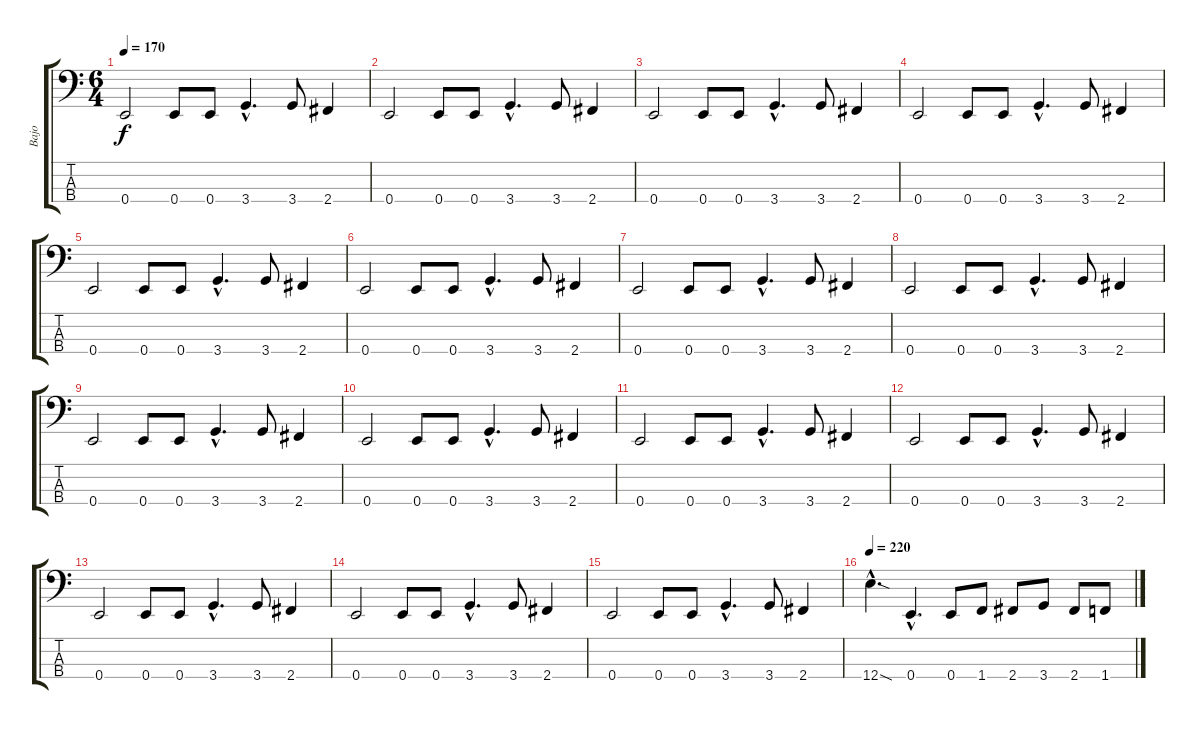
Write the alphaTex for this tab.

\track ("Bajo" "Bajo") {instrument electricbasspick}
\staff {score tabs}
\tuning (G2 D2 A1 E1) {hide}
\ts (6 4)
\tempo 170
\clef f4
\ks c
0.4.2{dy f} 0.4.8 0.4.8 3.4{hac}.4{d} 3.4.8 2.4.4 |
0.4.2 0.4.8 0.4.8 3.4{hac}.4{d} 3.4.8 2.4.4 |
0.4.2 0.4.8 0.4.8 3.4{hac}.4{d} 3.4.8 2.4.4 |
0.4.2 0.4.8 0.4.8 3.4{hac}.4{d} 3.4.8 2.4.4 |
0.4.2 0.4.8 0.4.8 3.4{hac}.4{d} 3.4.8 2.4.4 |
0.4.2 0.4.8 0.4.8 3.4{hac}.4{d} 3.4.8 2.4.4 |
0.4.2 0.4.8 0.4.8 3.4{hac}.4{d} 3.4.8 2.4.4 |
0.4.2 0.4.8 0.4.8 3.4{hac}.4{d} 3.4.8 2.4.4 |
0.4.2 0.4.8 0.4.8 3.4{hac}.4{d} 3.4.8 2.4.4 |
0.4.2 0.4.8 0.4.8 3.4{hac}.4{d} 3.4.8 2.4.4 |
0.4.2 0.4.8 0.4.8 3.4{hac}.4{d} 3.4.8 2.4.4 |
0.4.2 0.4.8 0.4.8 3.4{hac}.4{d} 3.4.8 2.4.4 |
0.4.2 0.4.8 0.4.8 3.4{hac}.4{d} 3.4.8 2.4.4 |
0.4.2 0.4.8 0.4.8 3.4{hac}.4{d} 3.4.8 2.4.4 |
0.4.2 0.4.8 0.4.8 3.4{hac}.4{d} 3.4.8 2.4.4 |
\tempo 220
12.4{sod hac}.4{d} 0.4{hac}.4{d} 0.4.8 1.4.8 2.4.8 3.4.8 2.4.8 1.4.8
